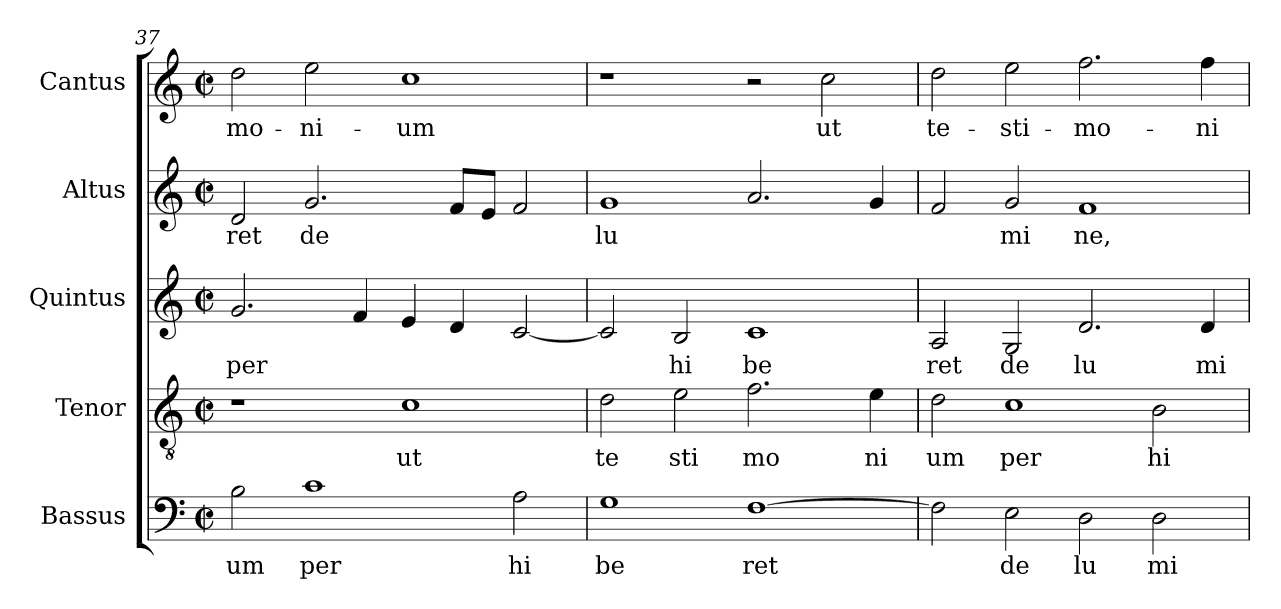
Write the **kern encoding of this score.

**kern	**text	**kern	**text	**kern	**text	**kern	**text	**kern	**text
*part5	*part5	*part4	*part4	*part3	*part3	*part2	*part2	*part1	*part1
*staff5	*staff5	*staff4	*staff4	*staff3	*staff3	*staff2	*staff2	*staff1	*staff1
*I"Bassus	*	*I"Tenor	*	*I"Quintus	*	*I"Altus	*	*I"Cantus	*
*clefF4	*	*clefGv2	*	*clefG2	*	*clefG2	*	*clefG2	*
*M2/2	*	*M2/2	*	*M2/2	*	*M2/2	*	*M2/2	*
*met(c|)	*	*met(c|)	*	*met(c|)	*	*met(c|)	*	*met(c|)	*
=37	=37	=37	=37	=37	=37	=37	=37	=37	=37
!	!LO:LY:b:cj	!	!	!	!LO:LY:b	!	!LO:LY:b:cj	!	!LO:LY:b:cj
2B\	um	1r	.	2.g/	per	2d/	ret	2dd\	-mo-
!	!LO:LY:b:cj	!	!	!	!	!	!LO:LY:b:cj	!	!LO:LY:b:cj
1c	per	.	.	.	.	2.g/	de	2ee\	-ni-
.	.	.	.	4f/	.	.	.	.	.
!	!	!	!LO:LY:b:cj	!	!	!	!	!	!LO:LY:b:cj
.	.	1c	ut	4e/	.	.	.	1cc	-um
.	.	.	.	4d/	.	8f/L	.	.	.
.	.	.	.	.	.	8e/J	.	.	.
!	!LO:LY:b:cj	!	!	!	!	!	!	!	!
2A\	hi	.	.	[<2c/	.	2f/	.	.	.
=38	=38	=38	=38	=38	=38	=38	=38	=38	=38
!	!LO:LY:b:cj	!	!LO:LY:b:cj	!	!	!	!LO:LY:b:cj	!	!
1G	be	2d\	te	2c/]	.	1g	lu	1r	.
!	!	!	!LO:LY:b:cj	!	!LO:LY:b:cj	!	!	!	!
.	.	2e\	sti	2B/	hi	.	.	.	.
!	!LO:LY:b:cj	!	!LO:LY:b:cj	!	!LO:LY:b:cj	!	!	!	!
[>1F	ret	2.f\	mo	1c	be	2.a/	.	2r	.
!	!	!	!	!	!	!	!	!	!LO:LY:b:cj
.	.	.	.	.	.	.	.	2cc\	ut
!	!	!	!LO:LY:b:cj	!	!	!	!	!	!
.	.	4e\	ni	.	.	4g/	.	.	.
=39	=39	=39	=39	=39	=39	=39	=39	=39	=39
!	!	!	!LO:LY:b:cj	!	!LO:LY:b:cj	!	!	!	!LO:LY:b:cj
2F\]	.	2d\	um	2A/	ret	2f/	.	2dd\	te-
!	!LO:LY:b:cj	!	!LO:LY:b:cj	!	!LO:LY:b:cj	!	!LO:LY:b:cj	!	!LO:LY:b:cj
2E\	de	1c	per	2G/	de	2g/	mi	2ee\	-sti-
!	!LO:LY:b:cj	!	!	!	!LO:LY:b:cj	!	!LO:LY:b:cj	!	!LO:LY:b:cj
2D\	lu	.	.	2.d/	lu	1f	ne,	2.ff\	-mo-
!	!LO:LY:b:cj	!	!LO:LY:b:cj	!	!	!	!	!	!
2D\	mi	2B\	hi	.	.	.	.	.	.
!	!	!	!	!	!LO:LY:b:cj	!	!	!	!LO:LY:b:cj
.	.	.	.	4d/	mi	.	.	4ff\	-ni-
=	=	=	=	=	=	=	=	=	=
*-	*-	*-	*-	*-	*-	*-	*-	*-	*-
